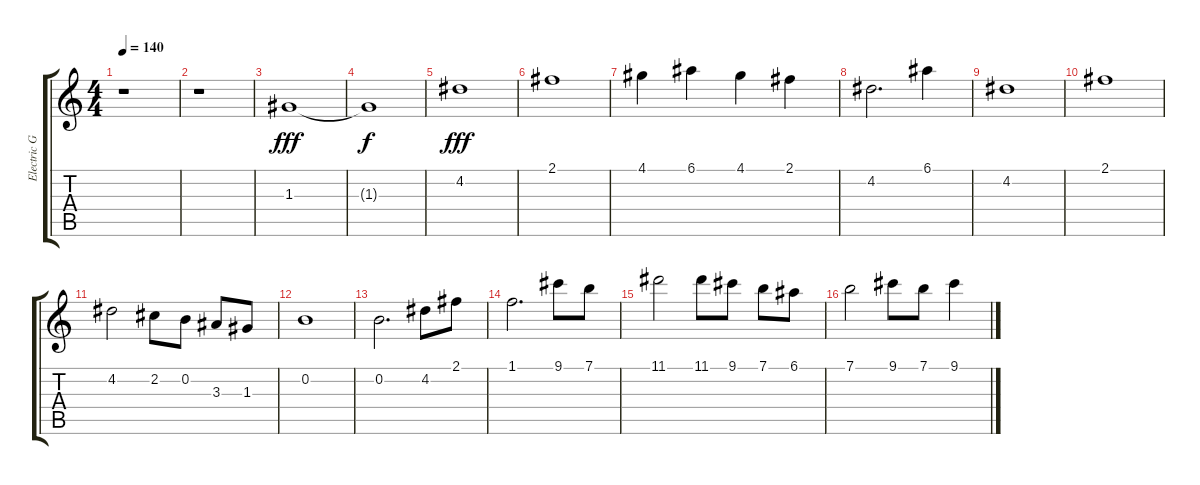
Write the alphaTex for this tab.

\track ("Electric Guitar 1" "Electric G") {instrument distortionguitar}
\staff {score tabs}
\tuning (E4 B3 G3 D3 A2 E2) {hide}
\ts (4 4)
\tempo 140
\clef g2
\ks c
r.1{dy fff} |
r.1 |
1.3.1 |
1.3{t}.1{dy f} |
4.2.1{dy fff} |
2.1.1 |
4.1.4 6.1.4 4.1.4 2.1.4 |
4.2.2{d} 6.1.4 |
4.2.1 |
2.1.1 |
4.2.2 2.2.8 0.2.8 3.3.8 1.3.8 |
0.2.1 |
0.2.2{d} 4.2.8 2.1.8 |
1.1.2{d} 9.1.8 7.1.8 |
11.1.2 11.1.8 9.1.8 7.1.8 6.1.8 |
7.1.2 9.1.8 7.1.8 9.1.4
